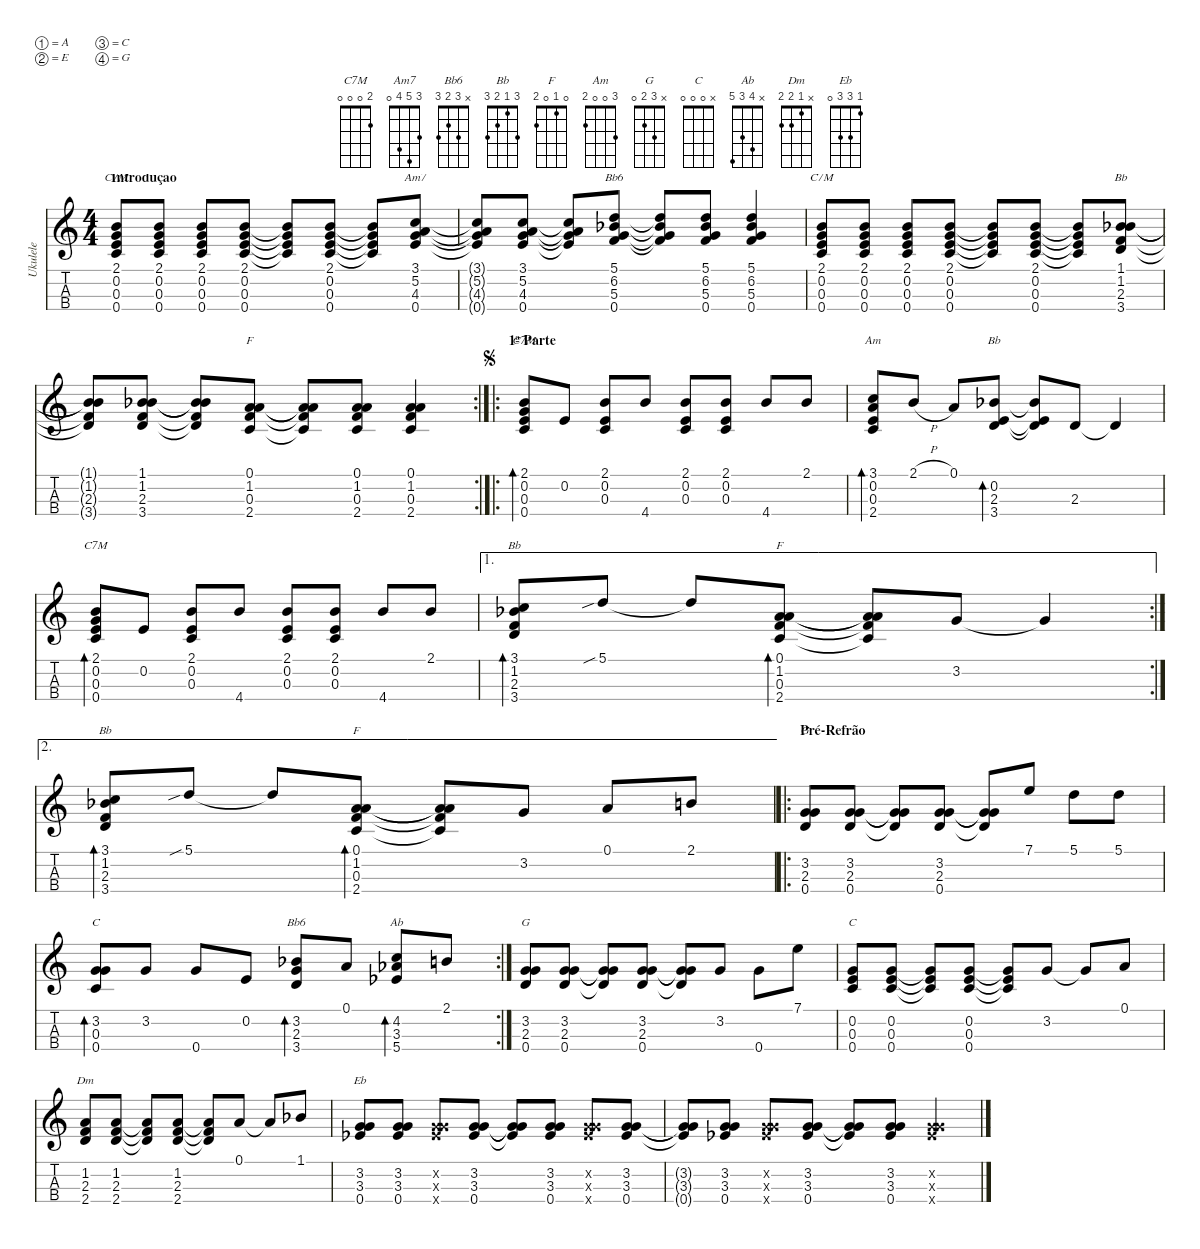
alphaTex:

\defaultSystemsLayout 4
\hideDynamics
\bracketExtendMode nobrackets
\otherSystemsTrackNameOrientation horizontal
\defaultBarNumberDisplay Hide
\track ("Ukulele" "Ukulele") {defaultSystemsLayout 4 instrument acousticguitarnylon}
\staff {score tabs}
\tuning (A4 E4 C4 G4)
\displaytranspose 0
\chord ("C7M" 2 0 0 0)
\chord ("Am7" 3 5 4 0)
\chord ("Bb6" 5 6 5 4) {firstfret 5}
\chord ("Bb" 1 1 2 3) {barre 1}
\chord ("F" 0 1 0 2)
\chord ("Am" 3 0 0 2)
\chord ("Bb" x 0 2 3)
\chord ("Bb" 3 1 2 3)
\chord ("G" x 3 2 0)
\chord ("C" x 3 0 0)
\chord ("Bb6" x 3 2 3)
\chord ("Ab" x 4 3 5)
\chord ("C" x 0 0 0)
\chord ("Dm" x 1 2 2)
\chord ("Eb" 1 3 3 0)
\ts (4 4)
\section ("" "Introdução")
\tempo (100 hide)
\clef g2
\ks c
(0.3 0.2 0.4 2.1).8{ch "C7M" dy mf instrument acousticguitarnylon beam Up} (0.3 0.2 0.4 2.1).8{beam Up} (0.3 0.2 0.4 2.1).8{beam Up} (0.3 0.2 0.4 2.1).8{beam Up} (0.3{t} 0.2{t} 0.4{t} 2.1{t}).8{beam Up} (0.3 0.2 0.4 2.1).8{beam Up} (0.3{t} 0.2{t} 0.4{t} 2.1{t}).8{beam Up} (3.1 5.2 4.3 0.4).8{ch "Am7" beam Up} |
(0.4{t} 5.2{t} 3.1{t} 4.3{t}).8{beam Up} (4.3 0.4 5.2 3.1).8{beam Up} (3.1{t} 5.2{t} 0.4{t} 4.3{t}).8{beam Up} (5.1 6.2{acc b} 5.3 0.4).8{ch "Bb6" beam Up} (0.4{t} 5.3{t} 6.2{t acc b} 5.1{t}).8{beam Up} (5.1 6.2{acc b} 0.4 5.3).8{beam Up} (5.1 6.2{acc b} 0.4 5.3).4{beam Up} |
(0.3 0.2 0.4 2.1).8{ch "C7M" beam Up} (0.3 0.2 0.4 2.1).8{beam Up} (0.3 0.2 0.4 2.1).8{beam Up} (0.3 0.2 0.4 2.1).8{beam Up} (0.3{t} 0.2{t} 0.4{t} 2.1{t}).8{beam Up} (0.3 0.2 0.4 2.1).8{beam Up} (0.3{t} 0.2{t} 0.4{t} 2.1{t}).8{beam Up} (1.2 2.3 1.1{acc b} 3.4{acc b}).8{ch "Bb" beam Up} |
\rc 2
(3.4{t acc b} 1.2{t} 1.1{t acc b} 2.3{t}).8{beam Up} (2.3 1.2 1.1{acc b} 3.4{acc b}).8{beam Up} (1.1{t acc b} 1.2{t} 3.4{t acc b} 2.3{t}).8{beam Up} (0.1 1.2 0.3 2.4).8{ch "F" beam Up} (2.4{t} 0.3{t} 1.2{t} 0.1{t}).8{beam Up} (0.1 1.2 2.4 0.3).8{beam Up} (0.1 1.2 2.4 0.3).4{beam Up} |
\ro
\section ("" "1ª Parte")
\jump segno
(0.3 0.2 0.4 2.1).8{bd 62 ch "C7M" beam Up} 0.2.8{beam Up} (2.1 0.2 0.3).8{beam Up} 4.4.8{beam Up} (0.3 0.2 2.1).8{beam Up} (0.3 0.2 2.1).8{beam Up} 4.4.8{beam Up} 2.1.8{beam Up} |
(0.3 0.2 2.4 3.1).8{bd 61 ch "Am" beam Up} 2.1{h}.8{beam Up} 0.1.8{beam Up} (2.3 0.2 3.4{acc b}).8{bd 60 ch "Bb" beam Up} (3.4{t acc b} 0.2{t} 2.3{t}).8{beam Up} 2.3.8{beam Up} 2.3{t}.4{beam Up} |
(0.3 0.2 0.4 2.1).8{bd 62 ch "C7M" beam Up} 0.2.8{beam Up} (2.1 0.2 0.3).8{beam Up} 4.4.8{beam Up} (0.3 0.2 2.1).8{beam Up} (0.3 0.2 2.1).8{beam Up} 4.4.8{beam Up} 2.1.8{beam Up} |
\ae 1
\rc 2
(2.3 1.2 3.4{acc b} 3.1).8{bd 59 ch "Bb" beam Up} 5.1{sib}.8{beam Up} 5.1{t}.8{beam Up} (0.3 1.2 0.1 2.4).8{bd 58 ch "F" beam Up} (0.1{t} 1.2{t} 0.3{t} 2.4{t}).8{beam Up} 3.2.8{beam Up} 3.2{t}.4{beam Up} |
\ae 2
(2.3 1.2 3.4{acc b} 3.1).8{bd 57 ch "Bb" beam Up} 5.1{sib}.8{beam Up} 5.1{t}.8{beam Up} (0.3 1.2 0.1 2.4).8{bd 56 ch "F" beam Up} (0.1{t} 1.2{t} 0.3{t} 2.4{t}).8{beam Up} 3.2.8{beam Up} 0.1.8{beam Up} 2.1.8{beam Up} |
\ro
\section ("" "Pré-Refrão")
(0.4 3.2 2.3).8{ch "G" beam Up} (0.4 3.2 2.3).8{beam Up} (0.4{t} 2.3{t} 3.2{t}).8{beam Up} (0.4 3.2 2.3).8{beam Up} (0.4{t} 2.3{t} 3.2{t}).8{beam Up} 7.1.8{beam Up} 5.1.8{beam Down} 5.1.8{beam Down} |
\rc 2
(3.2 0.4 0.3).8{bd 55 ch "C" beam Up} 3.2.8{beam Up} 0.4.8{beam Up} 0.2.8{beam Up} (2.3 3.2 3.4{acc b}).8{bd 54 ch "Bb6" beam Up} 0.1.8{beam Up} (3.3{acc b} 4.2{acc b} 5.4).8{bd 53 ch "Ab" beam Up} 2.1.8{beam Up} |
(0.4 3.2 2.3).8{ch "G" beam Up} (0.4 3.2 2.3).8{beam Up} (0.4{t} 2.3{t} 3.2{t}).8{beam Up} (0.4 3.2 2.3).8{beam Up} (0.4{t} 2.3{t} 3.2{t}).8{beam Up} 3.2.8{beam Up} 0.4.8{beam Down} 7.1.8{beam Down} |
(0.3 0.2 0.4).8{ch "C" beam Up} (0.4 0.2 0.3).8{beam Up} (0.3{t} 0.2{t} 0.4{t}).8{beam Up} (0.4 0.2 0.3).8{beam Up} (0.3{t} 0.2{t} 0.4{t}).8{beam Up} 3.2.8{beam Up} 3.2{t}.8{beam Up} 0.1.8{beam Up} |
(2.3 1.2 2.4).8{ch "Dm" beam Up} (2.4 1.2 2.3).8{beam Up} (2.3{t} 1.2{t} 2.4{t}).8{beam Up} (2.4 1.2 2.3).8{beam Up} (2.3{t} 1.2{t} 2.4{t}).8{beam Up} 0.1.8{beam Up} 0.1{t}.8{beam Up} 1.1{acc b}.8{beam Up} |
(0.4 3.2 3.3{acc b}).8{ch "Eb" beam Up} (0.4 3.2 3.3{acc b}).8{beam Up} (0.4{x} 3.2{x} 3.3{x acc b}).8{beam Up} (0.4 3.2 3.3{acc b}).8{beam Up} (0.4{t} 3.2{t} 3.3{t acc b}).8{beam Up} (0.4 3.2 3.3{acc b}).8{beam Up} (0.4{x} 3.3{x acc b} 3.2{x}).8{beam Up} (3.2 0.4 3.3{acc b}).8{beam Up} |
(0.4{t} 3.2{t} 3.3{t acc b}).8{beam Up} (0.4 3.2 3.3{acc b}).8{beam Up} (0.4{x} 3.2{x} 3.3{x acc b}).8{beam Up} (0.4 3.2 3.3{acc b}).8{beam Up} (0.4{t} 3.2{t} 3.3{t acc b}).8{beam Up} (0.4 3.2 3.3{acc b}).8{beam Up} (0.4{x} 3.3{x acc b} 3.2{x}).4{beam Up}
